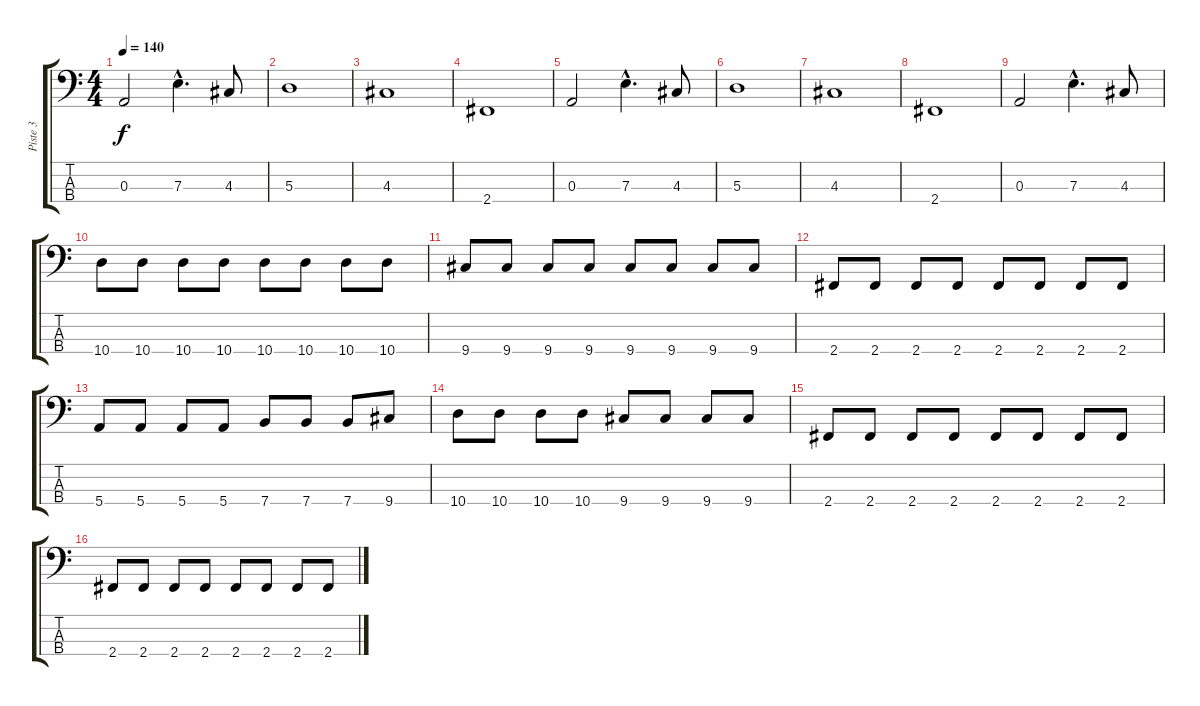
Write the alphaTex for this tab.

\track ("Piste 3" "Piste 3") {instrument electricbassfinger}
\staff {score tabs}
\tuning (G2 D2 A1 E1) {hide}
\ts (4 4)
\tempo 140
\clef f4
\ks c
0.3.2{dy f} 7.3{hac}.4{d} 4.3.8 |
5.3.1 |
4.3.1 |
2.4.1 |
0.3.2 7.3{hac}.4{d} 4.3.8 |
5.3.1 |
4.3.1 |
2.4.1 |
0.3.2 7.3{hac}.4{d} 4.3.8 |
10.4.8 10.4.8 10.4.8 10.4.8 10.4.8 10.4.8 10.4.8 10.4.8 |
9.4.8 9.4.8 9.4.8 9.4.8 9.4.8 9.4.8 9.4.8 9.4.8 |
2.4.8 2.4.8 2.4.8 2.4.8 2.4.8 2.4.8 2.4.8 2.4.8 |
5.4.8 5.4.8 5.4.8 5.4.8 7.4.8 7.4.8 7.4.8 9.4.8 |
10.4.8 10.4.8 10.4.8 10.4.8 9.4.8 9.4.8 9.4.8 9.4.8 |
2.4.8 2.4.8 2.4.8 2.4.8 2.4.8 2.4.8 2.4.8 2.4.8 |
2.4.8 2.4.8 2.4.8 2.4.8 2.4.8 2.4.8 2.4.8 2.4.8
